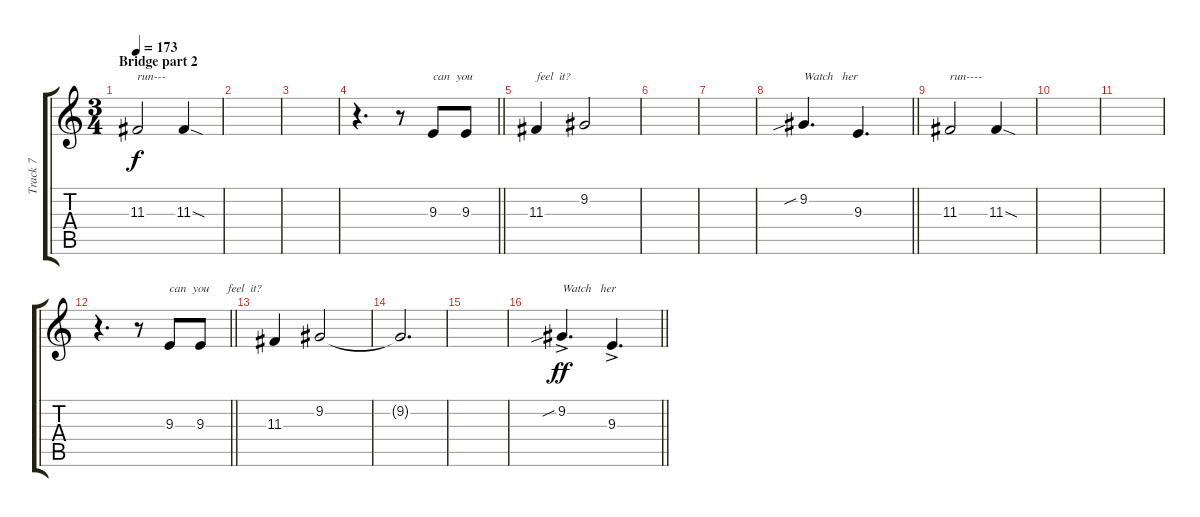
\track ("Track 7" "Track 7") {instrument tenorsax}
\staff {score tabs}
\tuning (E4 B3 G3 D3 A2 E2) {hide}
\ts (3 4)
\section ("" "Bridge part 2")
\tempo 173
\clef g2
\ks c
11.3.2{txt "run---" dy f} 11.3{sod}.4 |
|
|
\barLineRight lightlight
r.4{d} r.8 9.3.8{txt "can  you"} 9.3.8 |
11.3.4{txt "feel  it?"} 9.2.2 |
|
|
\barLineRight lightlight
9.2{sib}.4{d txt "Watch   her"} 9.3.4{d} |
11.3.2{txt "run----"} 11.3{sod}.4 |
|
|
\barLineRight lightlight
r.4{d} r.8 9.3.8{txt "can  you      feel  it?"} 9.3.8 |
11.3.4 9.2.2 |
9.2{t}.2{d} |
|
\barLineRight lightlight
9.2{sib ac}.4{d txt "Watch   her" dy ff} 9.3{ac}.4{d}
